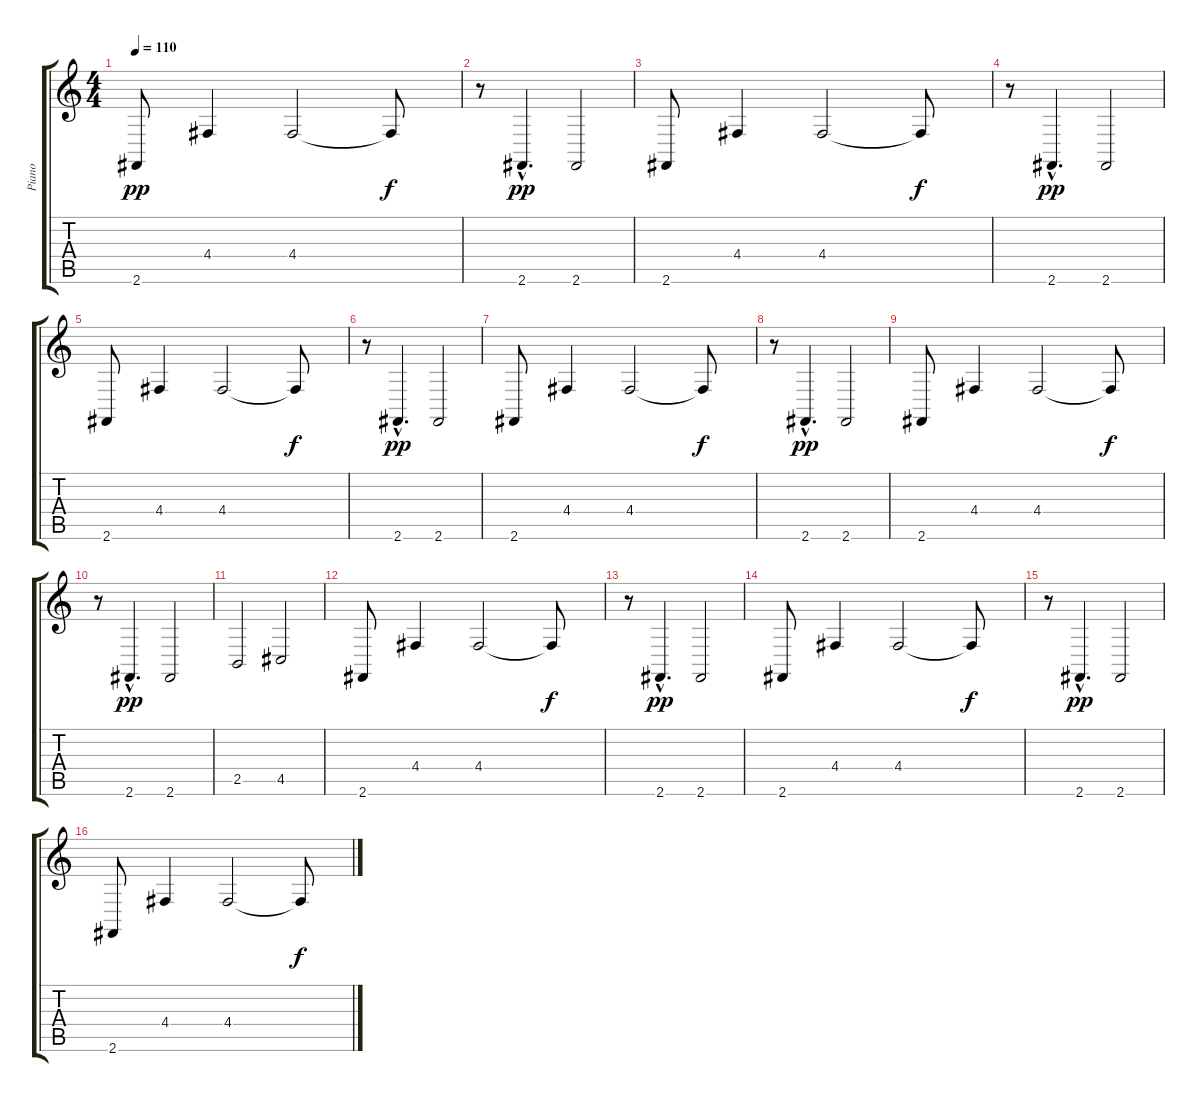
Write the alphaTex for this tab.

\track ("Piano" "Piano") {instrument choiraahs}
\staff {score tabs}
\tuning (E4 B3 G3 D3 A2 E2) {hide}
\ts (4 4)
\tempo 110
\clef g2
\ks c
2.6.8{dy pp instrument choiraahs} 4.4.4 4.4.2 4.4{t}.8{dy f} |
r.8 2.6{hac}.4{d dy pp} 2.6.2 |
2.6.8 4.4.4 4.4.2 4.4{t}.8{dy f} |
r.8 2.6{hac}.4{d dy pp} 2.6.2 |
2.6.8 4.4.4 4.4.2 4.4{t}.8{dy f} |
r.8 2.6{hac}.4{d dy pp} 2.6.2 |
2.6.8 4.4.4 4.4.2 4.4{t}.8{dy f} |
r.8 2.6{hac}.4{d dy pp} 2.6.2 |
2.6.8 4.4.4 4.4.2 4.4{t}.8{dy f} |
r.8 2.6{hac}.4{d dy pp} 2.6.2 |
2.5.2 4.5.2 |
2.6.8 4.4.4 4.4.2 4.4{t}.8{dy f} |
r.8 2.6{hac}.4{d dy pp} 2.6.2 |
2.6.8 4.4.4 4.4.2 4.4{t}.8{dy f} |
r.8 2.6{hac}.4{d dy pp} 2.6.2 |
2.6.8 4.4.4 4.4.2 4.4{t}.8{dy f}
